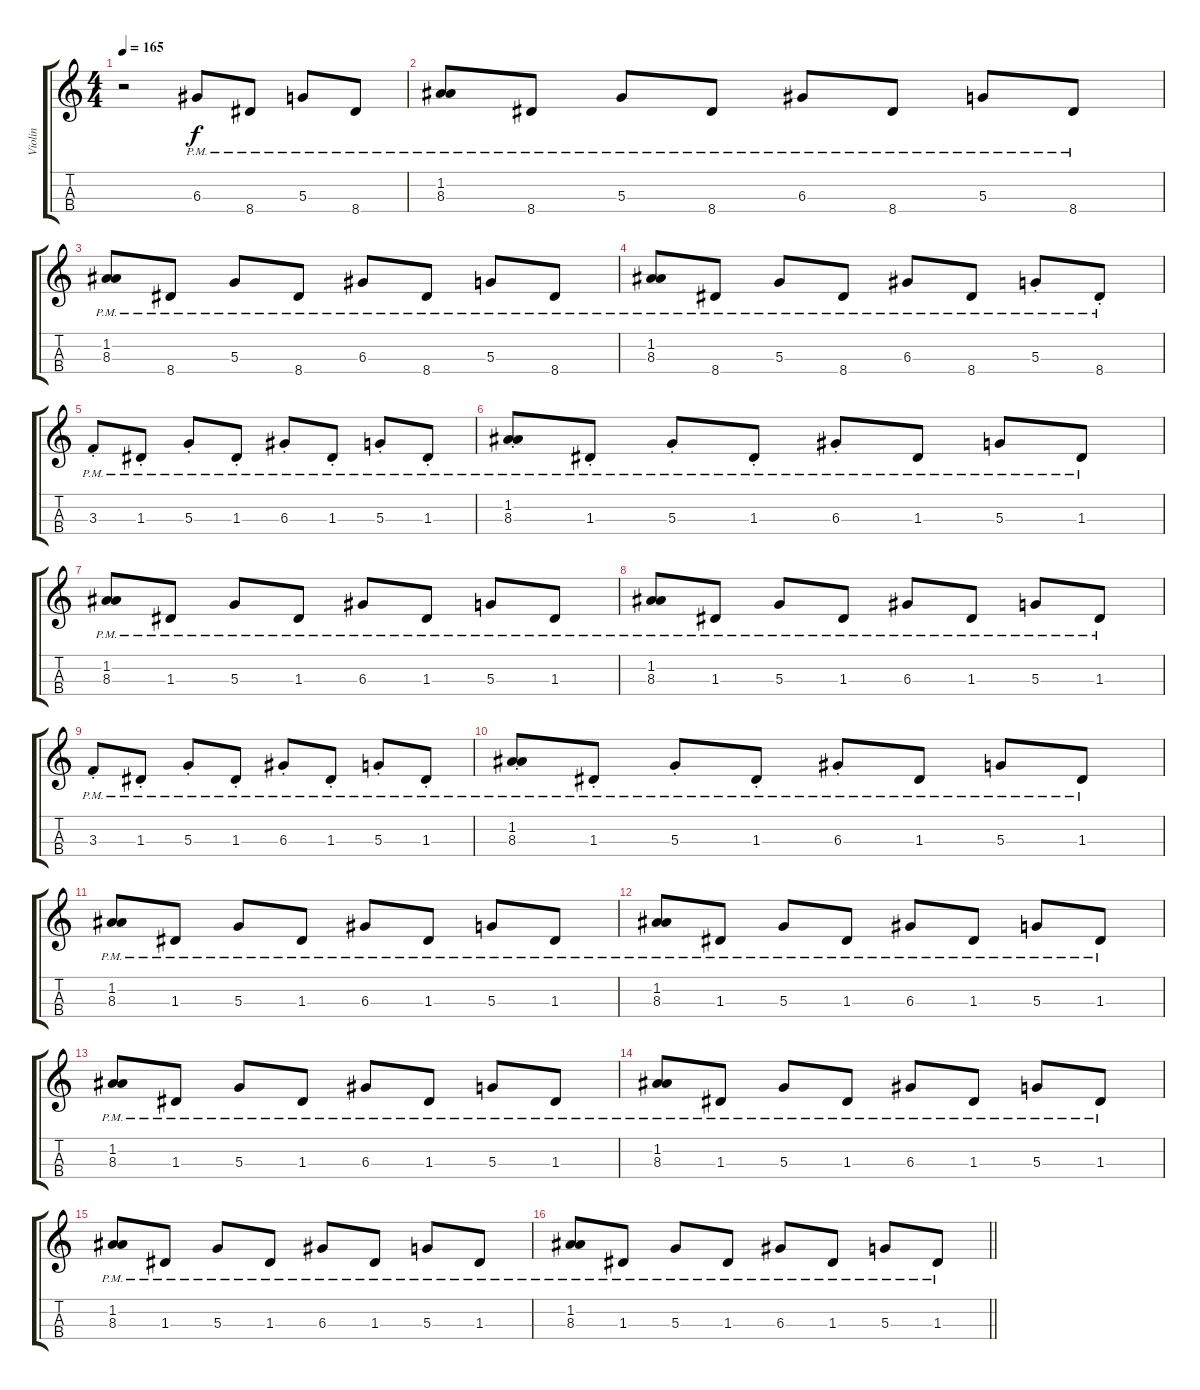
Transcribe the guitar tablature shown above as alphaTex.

\track ("Violin" "Violin") {instrument stringensemble1}
\staff {score tabs}
\tuning (E5 A4 D4 G3) {hide}
\ts (4 4)
\tempo 165
\clef g2
\ks c
r.2{dy f volume 3} 6.3{pm}.8{volume 12} 8.4{pm}.8 5.3{pm}.8 8.4{pm}.8 |
(1.2{pm} 8.3{pm}).8 8.4{pm}.8 5.3{pm}.8 8.4{pm}.8 6.3{pm}.8 8.4{pm}.8 5.3{pm}.8 8.4{pm}.8 |
(1.2{pm} 8.3{pm}).8 8.4{pm}.8 5.3{pm}.8 8.4{pm}.8 6.3{pm}.8 8.4{pm}.8 5.3{pm}.8 8.4{pm}.8 |
(1.2{pm} 8.3{pm}).8 8.4{pm}.8 5.3{pm}.8 8.4{pm}.8 6.3{pm}.8 8.4{pm}.8 5.3{pm st}.8 8.4{pm st}.8 |
3.3{pm st}.8 1.3{pm st}.8 5.3{pm st}.8 1.3{pm st}.8 6.3{pm st}.8 1.3{pm st}.8 5.3{pm st}.8 1.3{pm st}.8 |
(1.2{pm st} 8.3{pm st}).8 1.3{pm st}.8 5.3{pm st}.8 1.3{pm st}.8 6.3{pm st}.8 1.3{pm}.8 5.3{pm}.8 1.3{pm}.8 |
(1.2{pm} 8.3{pm}).8 1.3{pm}.8 5.3{pm}.8 1.3{pm}.8 6.3{pm}.8 1.3{pm}.8 5.3{pm}.8 1.3{pm}.8 |
(1.2{pm} 8.3{pm}).8 1.3{pm}.8 5.3{pm}.8 1.3{pm}.8 6.3{pm}.8 1.3{pm}.8 5.3{pm}.8 1.3{pm}.8 |
3.3{pm st}.8 1.3{pm st}.8 5.3{pm st}.8 1.3{pm st}.8 6.3{pm st}.8 1.3{pm st}.8 5.3{pm st}.8 1.3{pm st}.8 |
(1.2{pm st} 8.3{pm st}).8 1.3{pm st}.8 5.3{pm st}.8 1.3{pm st}.8 6.3{pm st}.8 1.3{pm}.8 5.3{pm}.8 1.3{pm}.8 |
(1.2{pm} 8.3{pm}).8 1.3{pm}.8 5.3{pm}.8 1.3{pm}.8 6.3{pm}.8 1.3{pm}.8 5.3{pm}.8 1.3{pm}.8 |
(1.2{pm} 8.3{pm}).8 1.3{pm}.8 5.3{pm}.8 1.3{pm}.8 6.3{pm}.8 1.3{pm}.8 5.3{pm}.8 1.3{pm}.8 |
(1.2{pm} 8.3{pm}).8 1.3{pm}.8 5.3{pm}.8 1.3{pm}.8 6.3{pm}.8 1.3{pm}.8 5.3{pm}.8 1.3{pm}.8 |
(1.2{pm} 8.3{pm}).8 1.3{pm}.8 5.3{pm}.8 1.3{pm}.8 6.3{pm}.8 1.3{pm}.8 5.3{pm}.8 1.3{pm}.8 |
(1.2{pm} 8.3{pm}).8{volume 4} 1.3{pm}.8 5.3{pm}.8 1.3{pm}.8 6.3{pm}.8 1.3{pm}.8 5.3{pm}.8 1.3{pm}.8 |
\barLineRight lightlight
(1.2{pm} 8.3{pm}).8 1.3{pm}.8 5.3{pm}.8 1.3{pm}.8 6.3{pm}.8 1.3{pm}.8 5.3{pm}.8 1.3{pm}.8
